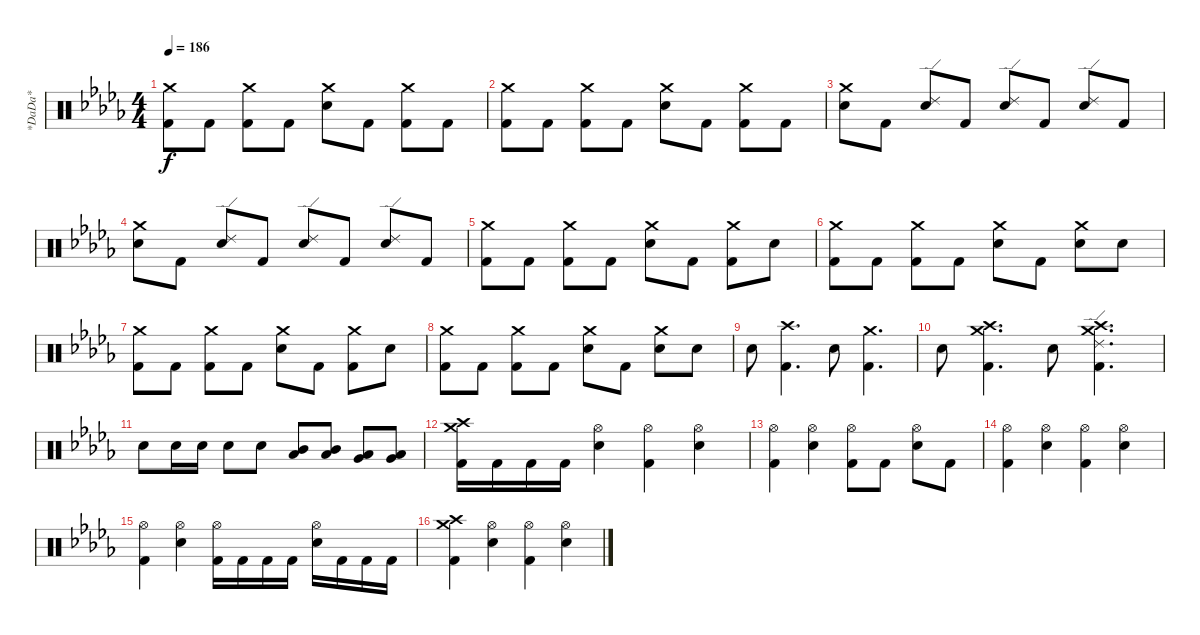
\track ("*DaDa*" "*DaDa*") {instrument percussion}
\staff {score}
\articulation defaults
\ts (4 4)
\tempo 186
\clef neutral
\ks db
("Crash medium (hit)" "Kick (hit) 2").8{dy f} "Kick (hit) 2".8 ("Crash medium (hit)" "Kick (hit) 2").8 "Kick (hit) 2".8 ("Crash medium (hit)" "Electric Snare (hit)").8 "Kick (hit) 2".8 ("Crash medium (hit)" "Kick (hit) 2").8 "Kick (hit) 2".8 |
("Crash medium (hit)" "Kick (hit) 2").8 "Kick (hit) 2".8 ("Crash medium (hit)" "Kick (hit) 2").8 "Kick (hit) 2".8 ("Crash medium (hit)" "Electric Snare (hit)").8 "Kick (hit) 2".8 ("Crash medium (hit)" "Kick (hit) 2").8 "Kick (hit) 2".8 |
("Crash medium (hit)" "Electric Snare (hit)").8 "Kick (hit) 2".8 ("Ride (edge) 2" "Electric Snare (hit)").8 "Kick (hit) 2".8 ("Ride (edge) 2" "Electric Snare (hit)").8 "Kick (hit) 2".8 ("Ride (edge) 2" "Electric Snare (hit)").8 "Kick (hit) 2".8 |
("Crash medium (hit)" "Electric Snare (hit)").8 "Kick (hit) 2".8 ("Ride (edge) 2" "Electric Snare (hit)").8 "Kick (hit) 2".8 ("Ride (edge) 2" "Electric Snare (hit)").8 "Kick (hit) 2".8 ("Ride (edge) 2" "Electric Snare (hit)").8 "Kick (hit) 2".8 |
("Crash medium (hit)" "Kick (hit) 2").8 "Kick (hit) 2".8 ("Crash medium (hit)" "Kick (hit) 2").8 "Kick (hit) 2".8 ("Crash medium (hit)" "Electric Snare (hit)").8 "Kick (hit) 2".8 ("Crash medium (hit)" "Kick (hit) 2").8 "Electric Snare (hit)".8 |
("Crash medium (hit)" "Kick (hit) 2").8 "Kick (hit) 2".8 ("Crash medium (hit)" "Kick (hit) 2").8 "Kick (hit) 2".8 ("Crash medium (hit)" "Electric Snare (hit)").8 "Kick (hit) 2".8 ("Crash medium (hit)" "Electric Snare (hit)").8 "Electric Snare (hit)".8 |
("Crash medium (hit)" "Kick (hit) 2").8 "Kick (hit) 2".8 ("Crash medium (hit)" "Kick (hit) 2").8 "Kick (hit) 2".8 ("Crash medium (hit)" "Electric Snare (hit)").8 "Kick (hit) 2".8 ("Crash medium (hit)" "Kick (hit) 2").8 "Electric Snare (hit)".8 |
("Crash medium (hit)" "Kick (hit) 2").8 "Kick (hit) 2".8 ("Crash medium (hit)" "Kick (hit) 2").8 "Kick (hit) 2".8 ("Crash medium (hit)" "Electric Snare (hit)").8 "Kick (hit) 2".8 ("Crash medium (hit)" "Electric Snare (hit)").8 "Electric Snare (hit)".8 |
"Electric Snare (hit)".8 ("Crash high (hit)" "Kick (hit) 2").4{d} "Electric Snare (hit)".8 ("Crash medium (hit)" "Kick (hit) 2").4{d} |
"Electric Snare (hit)".8 ("Crash medium (hit)" "Crash high (hit)" "Kick (hit) 2").4{d} "Electric Snare (hit)".8 ("Crash medium (hit)" "Crash high (hit)" "Ride (edge) 2" "Kick (hit) 2").4{d} |
"Electric Snare (hit)".8 "Electric Snare (hit)".16 "Electric Snare (hit)".16 "Electric Snare (hit)".8 "Electric Snare (hit)".8 ("Mid Tom (hit)" "Low Tom (hit)").8 ("Mid Tom (hit)" "Low Tom (hit)").8 ("Very Low Tom (hit)" "Low Floor Tom (hit)").8 ("Very Low Tom (hit)" "Low Floor Tom (hit)").8 |
("Crash medium (hit)" "Crash high (hit)" "Kick (hit) 2").16 "Kick (hit) 2".16 "Kick (hit) 2".16 "Kick (hit) 2".16 ("Hi-Hat (open)" "Electric Snare (hit)").4 ("Hi-Hat (open)" "Kick (hit) 2").4 ("Hi-Hat (open)" "Electric Snare (hit)").4 |
("Hi-Hat (open)" "Kick (hit) 2").4 ("Hi-Hat (open)" "Electric Snare (hit)").4 ("Hi-Hat (open)" "Kick (hit) 2").8 "Kick (hit) 2".8 ("Hi-Hat (open)" "Electric Snare (hit)").8 "Kick (hit) 2".8 |
("Hi-Hat (open)" "Kick (hit) 2").4 ("Hi-Hat (open)" "Electric Snare (hit)").4 ("Hi-Hat (open)" "Kick (hit) 2").4 ("Hi-Hat (open)" "Electric Snare (hit)").4 |
("Hi-Hat (open)" "Kick (hit) 2").4 ("Hi-Hat (open)" "Electric Snare (hit)").4 ("Hi-Hat (open)" "Kick (hit) 2").16 "Kick (hit) 2".16 "Kick (hit) 2".16 "Kick (hit) 2".16 ("Hi-Hat (open)" "Electric Snare (hit)").16 "Kick (hit) 2".16 "Kick (hit) 2".16 "Kick (hit) 2".16 |
("Crash medium (hit)" "Crash high (hit)" "Kick (hit) 2").4 ("Hi-Hat (open)" "Electric Snare (hit)").4 ("Hi-Hat (open)" "Kick (hit) 2").4 ("Hi-Hat (open)" "Electric Snare (hit)").4
